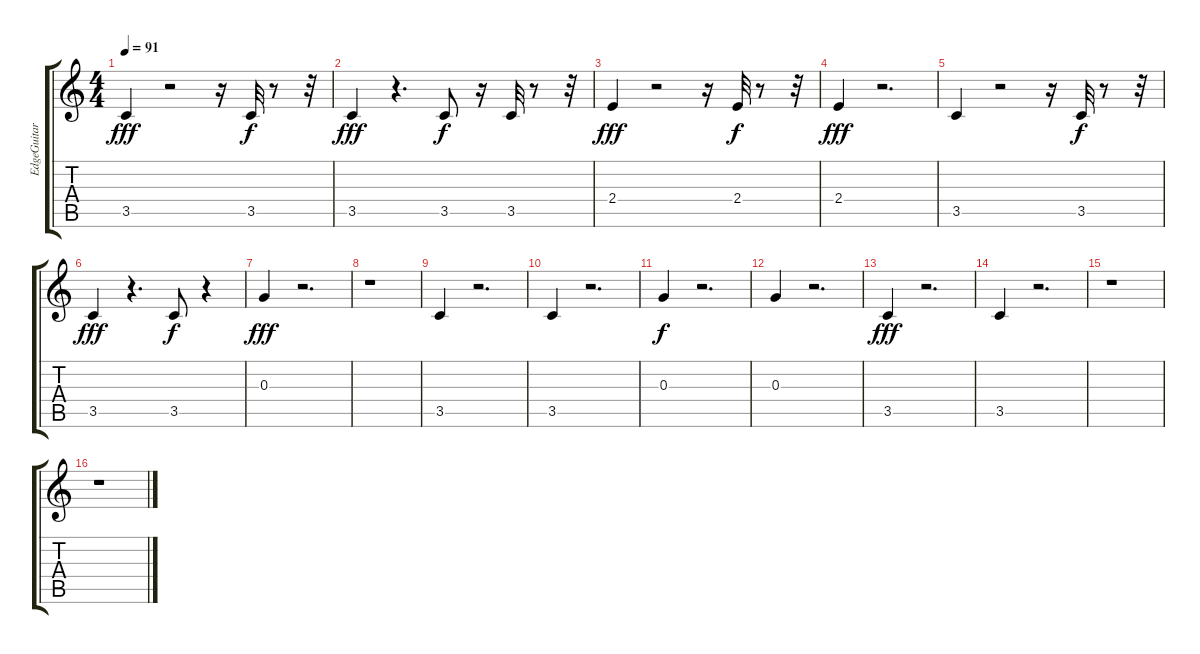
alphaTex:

\track ("EdgeGuitar" "EdgeGuitar") {instrument distortionguitar}
\staff {score tabs}
\tuning (E4 B3 G3 D3 A2 E2) {hide}
\ts (4 4)
\tempo 91
\clef g2
\ks c
3.5.4{dy fff} r.2 r.16 3.5.32{dy f} r.8 r.32 |
3.5.4{dy fff} r.4{d} 3.5.8{dy f} r.16 3.5.32 r.8 r.32 |
2.4.4{dy fff} r.2 r.16 2.4.32{dy f} r.8 r.32 |
2.4.4{dy fff} r.2{d} |
3.5.4 r.2 r.16 3.5.32{dy f} r.8 r.32 |
3.5.4{dy fff} r.4{d} 3.5.8{dy f} r.4 |
0.3.4{dy fff} r.2{d} |
r.1 |
3.5.4 r.2{d} |
3.5.4 r.2{d} |
0.3.4{dy f} r.2{d} |
0.3.4 r.2{d} |
3.5.4{dy fff} r.2{d} |
3.5.4 r.2{d} |
r.1 |
r.1
